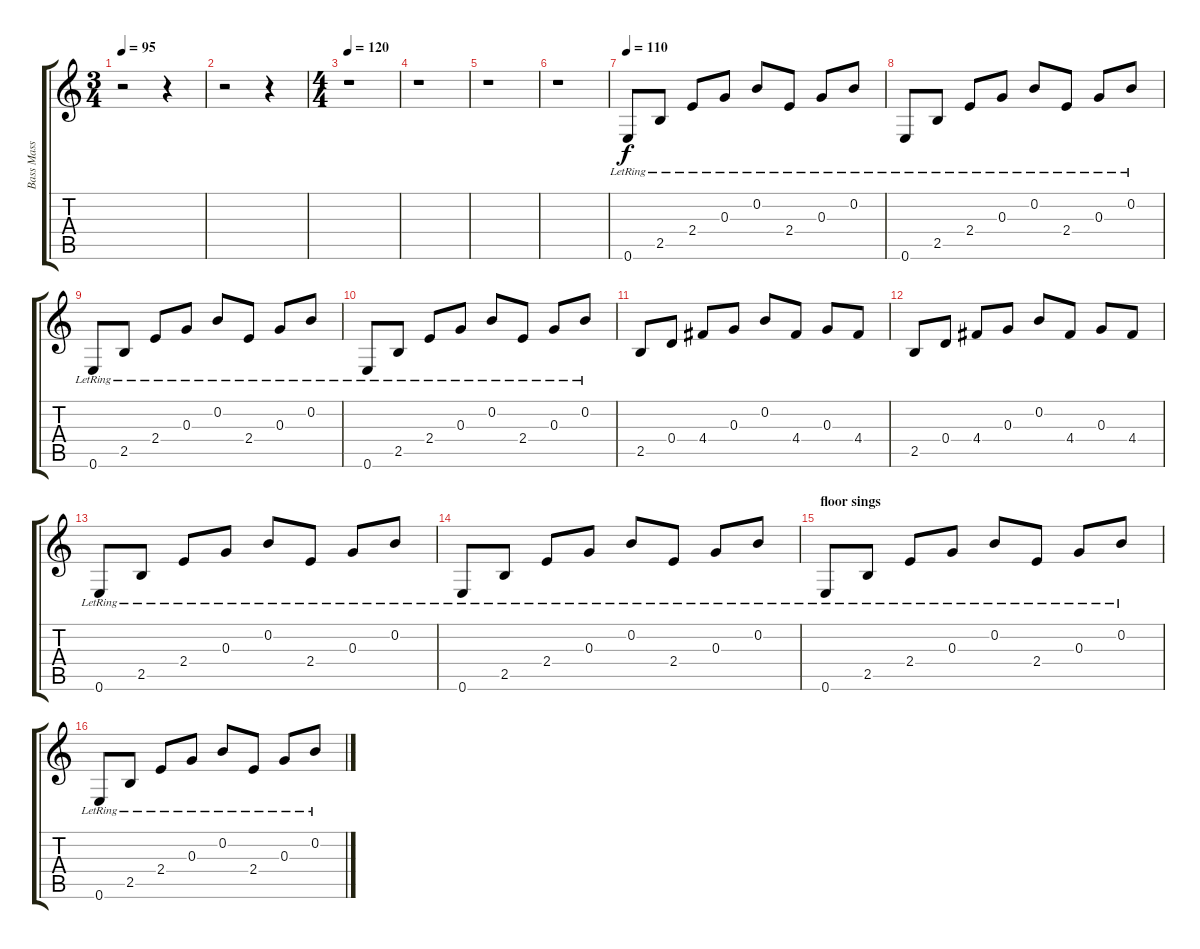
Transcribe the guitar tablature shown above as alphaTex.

\track ("Bass Mass" "Bass Mass") {instrument acousticguitarsteel}
\staff {score tabs}
\tuning (E4 B3 G3 D3 A2 E2) {hide}
\ts (3 4)
\tempo 95
\clef g2
\ks c
r.2{dy f} r.4 |
r.2 r.4 |
\ts (4 4)
\tempo 120
r.1 |
r.1 |
r.1 |
r.1 |
\tempo 110
0.6{lr}.8 2.5{lr}.8 2.4{lr}.8 0.3{lr}.8 0.2{lr}.8 2.4{lr}.8 0.3{lr}.8 0.2{lr}.8 |
0.6{lr}.8 2.5{lr}.8 2.4{lr}.8 0.3{lr}.8 0.2{lr}.8 2.4{lr}.8 0.3{lr}.8 0.2{lr}.8 |
0.6{lr}.8 2.5{lr}.8 2.4{lr}.8 0.3{lr}.8 0.2{lr}.8 2.4{lr}.8 0.3{lr}.8 0.2{lr}.8 |
0.6{lr}.8 2.5{lr}.8 2.4{lr}.8 0.3{lr}.8 0.2{lr}.8 2.4{lr}.8 0.3{lr}.8 0.2{lr}.8 |
2.5.8 0.4.8 4.4.8 0.3.8 0.2.8 4.4.8 0.3.8 4.4.8 |
2.5.8 0.4.8 4.4.8 0.3.8 0.2.8 4.4.8 0.3.8 4.4.8 |
0.6{lr}.8 2.5{lr}.8 2.4{lr}.8 0.3{lr}.8 0.2{lr}.8 2.4{lr}.8 0.3{lr}.8 0.2{lr}.8 |
0.6{lr}.8 2.5{lr}.8 2.4{lr}.8 0.3{lr}.8 0.2{lr}.8 2.4{lr}.8 0.3{lr}.8 0.2{lr}.8 |
\section ("" "floor sings")
0.6{lr}.8 2.5{lr}.8 2.4{lr}.8 0.3{lr}.8 0.2{lr}.8 2.4{lr}.8 0.3{lr}.8 0.2{lr}.8 |
0.6{lr}.8 2.5{lr}.8 2.4{lr}.8 0.3{lr}.8 0.2{lr}.8 2.4{lr}.8 0.3{lr}.8 0.2{lr}.8
